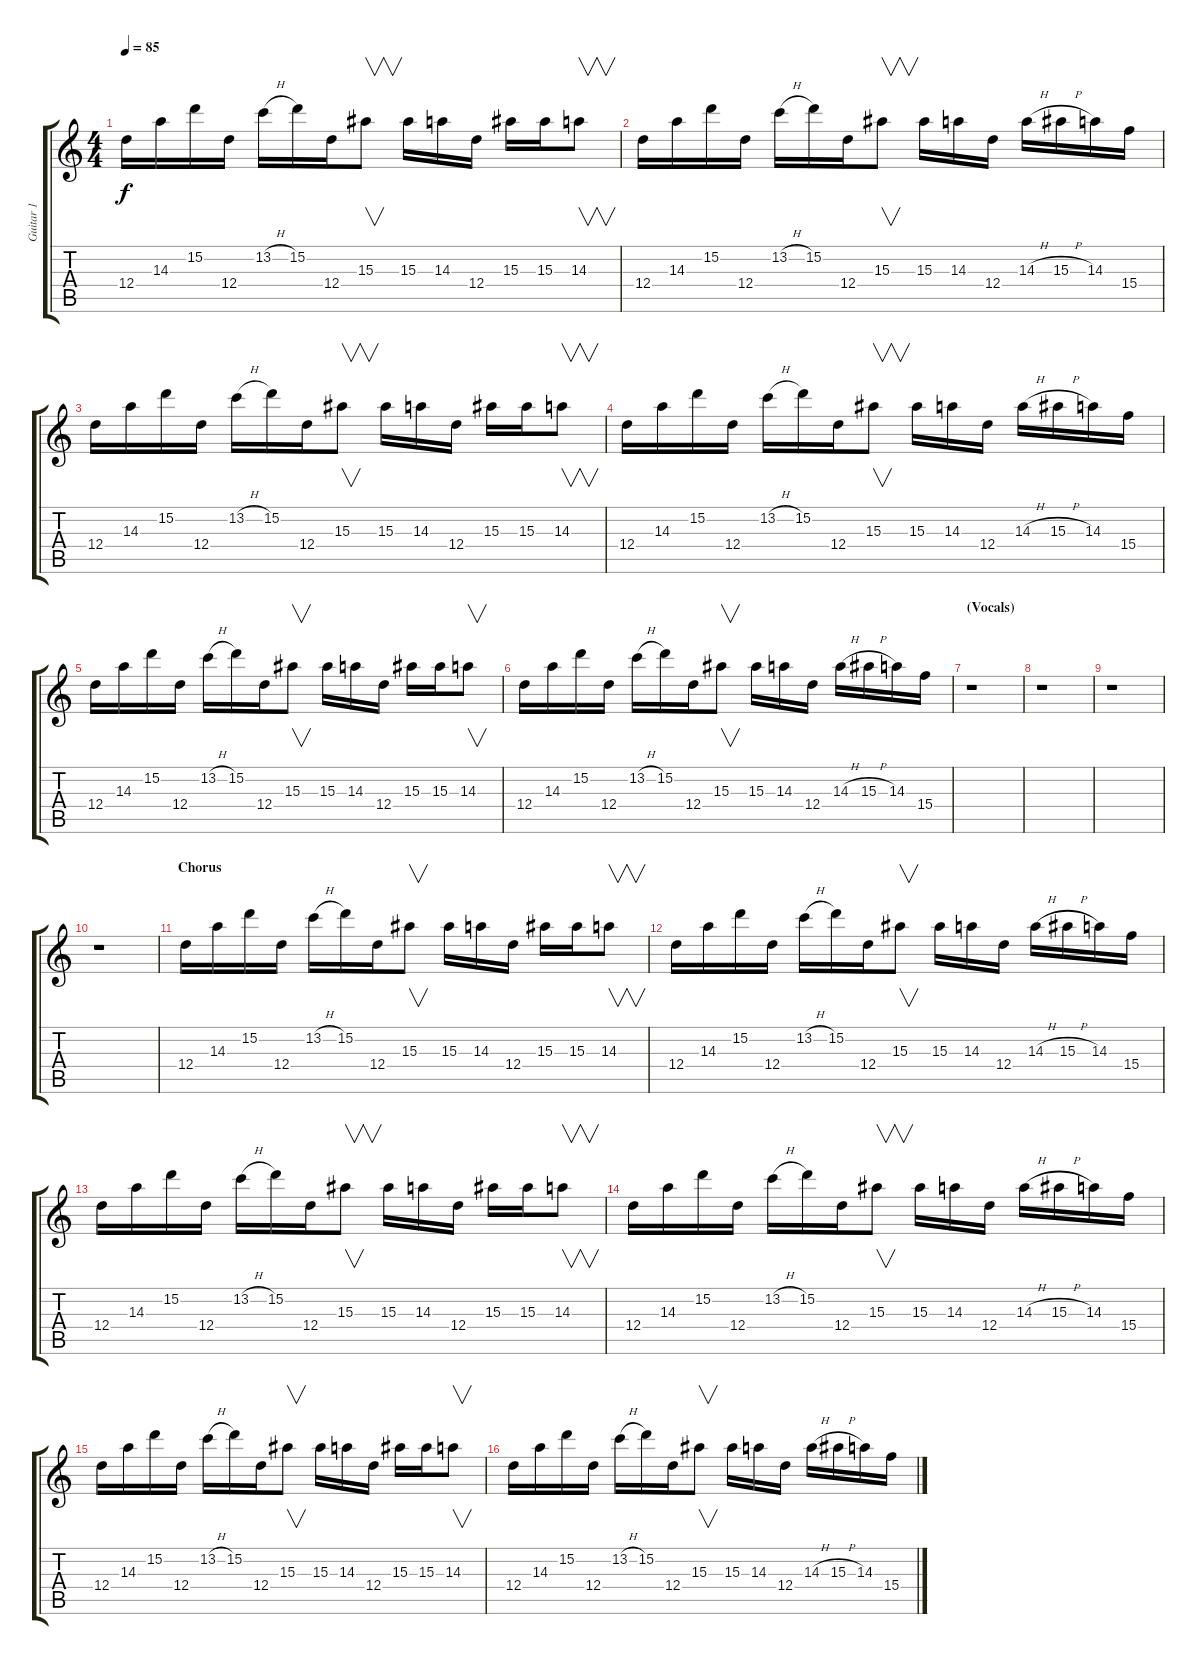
\track ("Guitar 1" "Guitar 1") {instrument overdrivenguitar}
\staff {score tabs}
\tuning (E4 B3 G3 D3 A2 D2) {hide}
\ts (4 4)
\tempo 85
\clef g2
\ks c
12.4.16{dy f} 14.3.16 15.2.16 12.4.16 13.2{h}.16 15.2.16 12.4.16 15.3.8{v} 15.3.16 14.3.16 12.4.16 15.3.16 15.3.16 14.3.8{v} |
12.4.16 14.3.16 15.2.16 12.4.16 13.2{h}.16 15.2.16 12.4.16 15.3.8{v} 15.3.16 14.3.16 12.4.16 14.3{h}.16 15.3{h}.16 14.3.16 15.4.16 |
12.4.16 14.3.16 15.2.16 12.4.16 13.2{h}.16 15.2.16 12.4.16 15.3.8{v} 15.3.16 14.3.16 12.4.16 15.3.16 15.3.16 14.3.8{v} |
12.4.16 14.3.16 15.2.16 12.4.16 13.2{h}.16 15.2.16 12.4.16 15.3.8{v} 15.3.16 14.3.16 12.4.16 14.3{h}.16 15.3{h}.16 14.3.16 15.4.16 |
12.4.16 14.3.16 15.2.16 12.4.16 13.2{h}.16 15.2.16 12.4.16 15.3.8{v} 15.3.16 14.3.16 12.4.16 15.3.16 15.3.16 14.3.8{v} |
12.4.16 14.3.16 15.2.16 12.4.16 13.2{h}.16 15.2.16 12.4.16 15.3.8{v} 15.3.16 14.3.16 12.4.16 14.3{h}.16 15.3{h}.16 14.3.16 15.4.16 |
\section ("" "(Vocals)")
r.1 |
r.1 |
r.1 |
r.1 |
\section ("" "Chorus")
12.4.16 14.3.16 15.2.16 12.4.16 13.2{h}.16 15.2.16 12.4.16 15.3.8{v} 15.3.16 14.3.16 12.4.16 15.3.16 15.3.16 14.3.8{v} |
12.4.16 14.3.16 15.2.16 12.4.16 13.2{h}.16 15.2.16 12.4.16 15.3.8{v} 15.3.16 14.3.16 12.4.16 14.3{h}.16 15.3{h}.16 14.3.16 15.4.16 |
12.4.16 14.3.16 15.2.16 12.4.16 13.2{h}.16 15.2.16 12.4.16 15.3.8{v} 15.3.16 14.3.16 12.4.16 15.3.16 15.3.16 14.3.8{v} |
12.4.16 14.3.16 15.2.16 12.4.16 13.2{h}.16 15.2.16 12.4.16 15.3.8{v} 15.3.16 14.3.16 12.4.16 14.3{h}.16 15.3{h}.16 14.3.16 15.4.16 |
12.4.16 14.3.16 15.2.16 12.4.16 13.2{h}.16 15.2.16 12.4.16 15.3.8{v} 15.3.16 14.3.16 12.4.16 15.3.16 15.3.16 14.3.8{v} |
12.4.16 14.3.16 15.2.16 12.4.16 13.2{h}.16 15.2.16 12.4.16 15.3.8{v} 15.3.16 14.3.16 12.4.16 14.3{h}.16 15.3{h}.16 14.3.16 15.4.16
